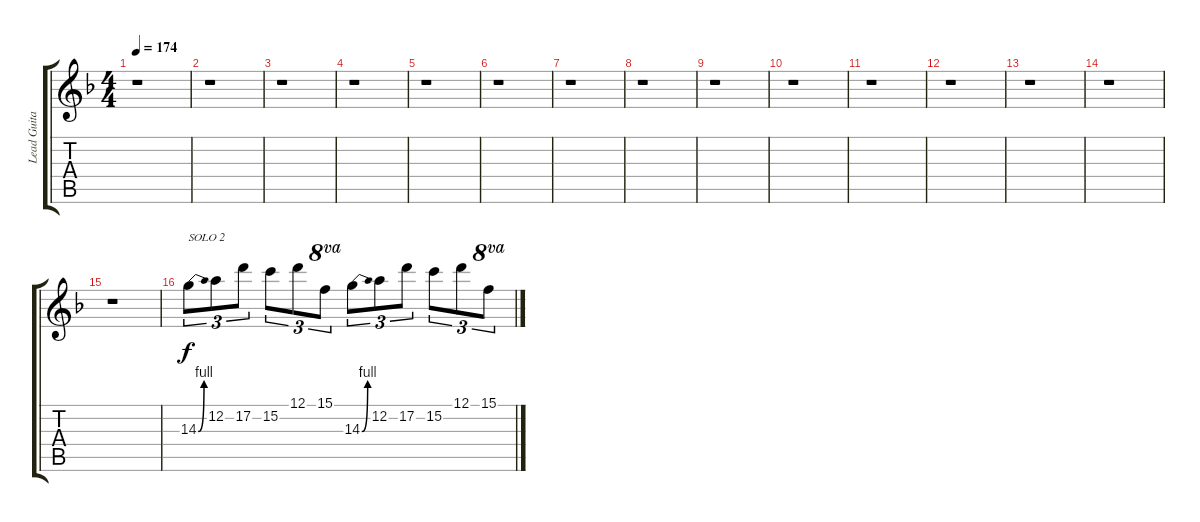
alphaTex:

\track ("Lead Guitar" "Lead Guita") {instrument distortionguitar}
\staff {score tabs}
\tuning (D4 A3 F3 C3 G2 D2) {hide}
\ts (4 4)
\tempo 174
\clef g2
\ks dminor
r.1{dy f} |
r.1 |
r.1 |
r.1 |
r.1 |
r.1 |
r.1 |
r.1 |
r.1 |
r.1 |
r.1 |
r.1 |
r.1 |
r.1 |
r.1 |
14.3{be (bend 0 0 60 4)}.8{tu (3 2) txt "SOLO 2"} 12.2.8{tu (3 2)} 17.2.8{tu (3 2)} 15.2.8{tu (3 2)} 12.1.8{tu (3 2)} 15.1.8{tu (3 2) ot 8va} 14.3{be (bend 0 0 60 4)}.8{tu (3 2)} 12.2.8{tu (3 2)} 17.2.8{tu (3 2)} 15.2.8{tu (3 2)} 12.1.8{tu (3 2)} 15.1.8{tu (3 2) ot 8va}
